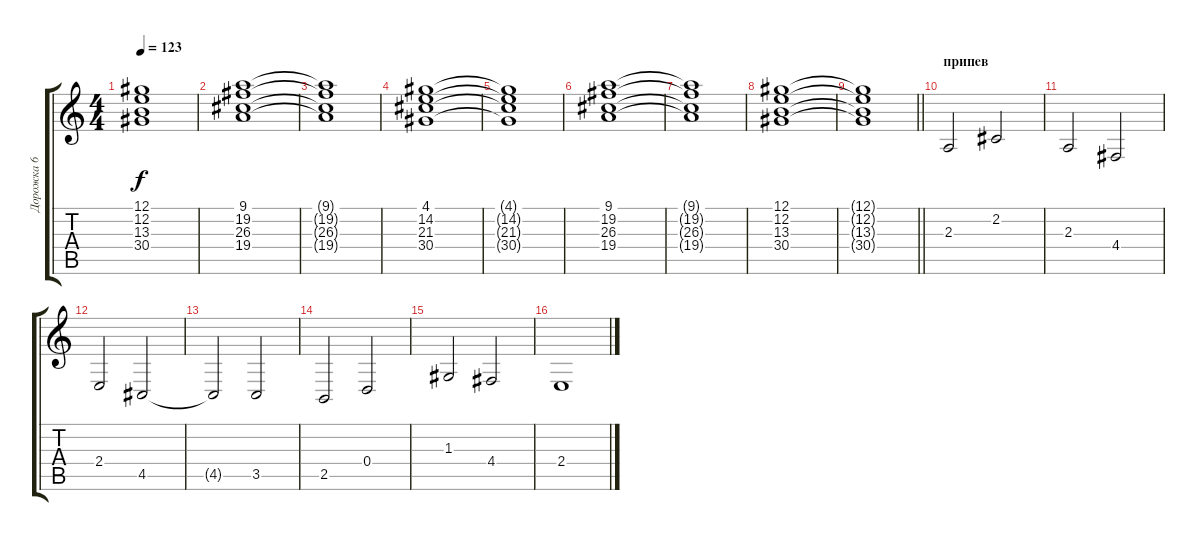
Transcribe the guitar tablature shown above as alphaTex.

\track ("Дорожка 6" "Дорожка 6") {instrument choiraahs}
\staff {score tabs}
\tuning (E4 B3 G3 D3 A2 E2) {hide}
\ts (4 4)
\tempo 123
\clef g2
\ks c
(12.1{t} 12.2{t} 13.3{t} 30.4{t}).1{dy f} |
(9.1 19.2 26.3 19.4).1 |
(9.1{t} 19.2{t} 26.3{t} 19.4{t}).1 |
(4.1 14.2 21.3 30.4).1 |
(4.1{t} 14.2{t} 21.3{t} 30.4{t}).1 |
(9.1 19.2 26.3 19.4).1 |
(9.1{t} 19.2{t} 26.3{t} 19.4{t}).1 |
(12.1 12.2 13.3 30.4).1 |
\barLineRight lightlight
(12.1{t} 12.2{t} 13.3{t} 30.4{t}).1 |
\section ("" "припев")
2.3.2{volume 13} 2.2.2 |
2.3.2 4.4.2 |
2.4.2 4.5.2 |
4.5{t}.2 3.5.2 |
2.5.2 0.4.2 |
1.3.2 4.4.2 |
2.4.1
